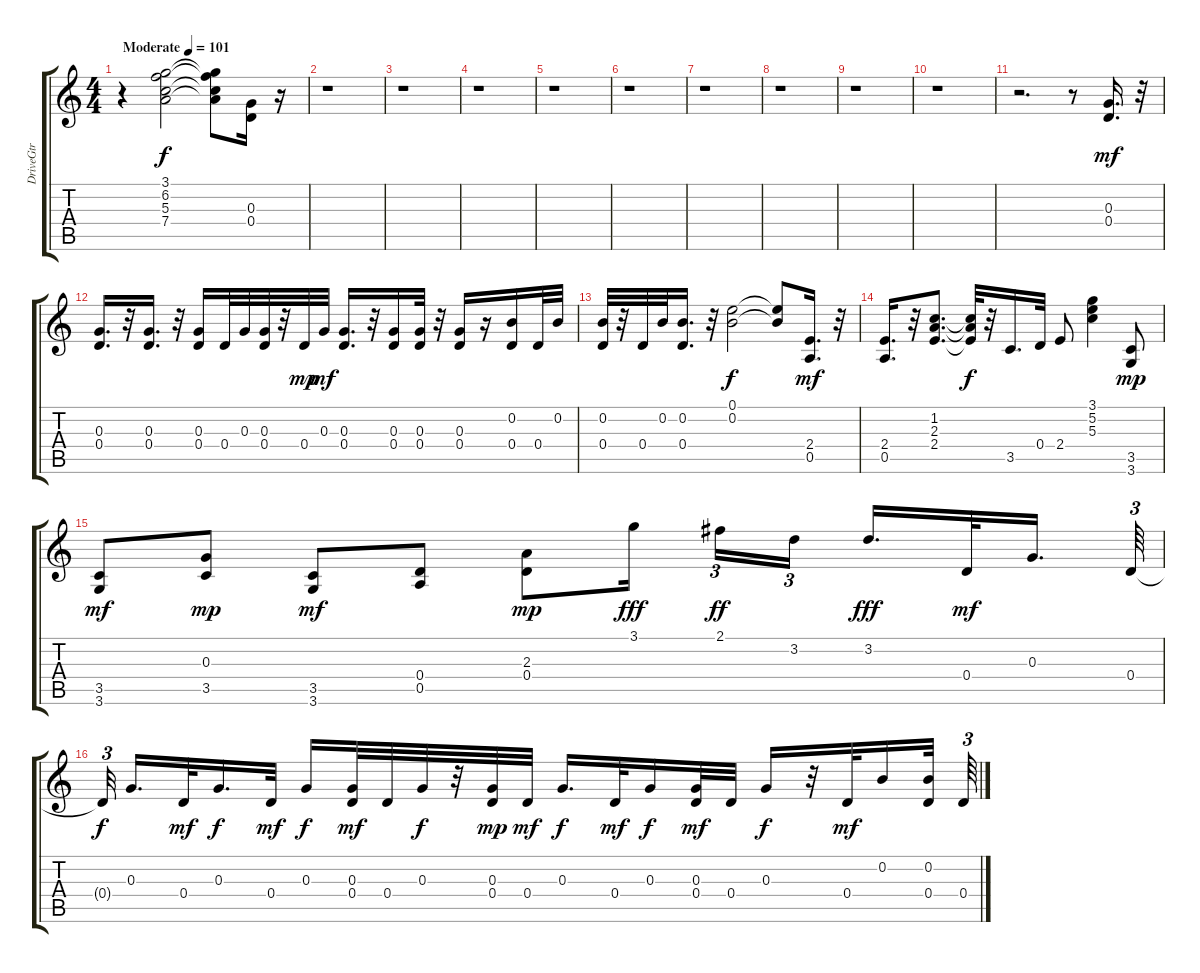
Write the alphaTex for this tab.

\track ("DriveGtr" "DriveGtr") {instrument overdrivenguitar}
\staff {score tabs}
\tuning (E4 B3 G3 D3 A2 E2) {hide}
\ts (4 4)
\tempo (101 "Moderate")
\clef g2
\ks c
r.4{dy f instrument overdrivenguitar} (3.1 6.2 5.3 7.4).2 (3.1{t} 6.2{t} 5.3{t} 7.4{t}).8 (0.3 0.4).16 r.16 |
r.1 |
r.1 |
r.1 |
r.1 |
r.1 |
r.1 |
r.1 |
r.1 |
r.1 |
r.2{d} r.8 (0.3 0.4).16{d dy mf} r.32 |
(0.3 0.4).16{d} r.32 (0.3 0.4).16{d} r.32 (0.3 0.4).16 0.4.32 0.3.32 (0.3 0.4).32 r.32 0.4.32{dy mp} 0.3.32{dy mf} (0.3 0.4).16{d} r.32 (0.3 0.4).16 (0.3 0.4).32 r.32 (0.3 0.4).16 r.16 (0.2 0.4).16 0.4.32 0.2.32 |
(0.2 0.4).32 r.32 0.4.32 0.2.32 (0.2 0.4).16{d} r.32 (0.1 0.2).2{dy f} (0.1{t} 0.2{t}).8 (2.4 0.5).16{d dy mf} r.32 |
(2.4 0.5).16{d} r.32 (1.2 2.3 2.4).8{d} (1.2{t} 2.3{t} 2.4{t}).32{dy f} r.32 3.5.16{d} 0.4.32 2.4.8 (3.1 5.2 5.3).4 (3.5 3.6).8{dy mp} |
(3.5 3.6).8{dy mf} (0.3 3.5).8{dy mp} (3.5 3.6).8{dy mf} (0.4 0.5).8 (2.3 0.4).8{dy mp} 3.1.16{dy fff} 2.1.16{tu (3 2) dy ff} 3.2.16{tu (3 2)} 3.2.16{d dy fff} 0.4.32{dy mf} 0.3.16{d} 0.4.64{tu (3 2)} |
0.4{t}.32{tu (3 2) dy f} 0.3.16{d} 0.4.32{dy mf} 0.3.16{d dy f} 0.4.32{dy mf} 0.3.16{dy f} (0.3 0.4).32{dy mf} 0.4.32 0.3.32{dy f} r.32 (0.3 0.4).32{dy mp} 0.4.32{dy mf} 0.3.16{d dy f} 0.4.32{dy mf} 0.3.16{dy f} (0.3 0.4).32{dy mf} 0.4.32 0.3.16{dy f} r.32 0.4.32{dy mf} 0.2.16 (0.2 0.4).32 0.4.64{tu (3 2)}
